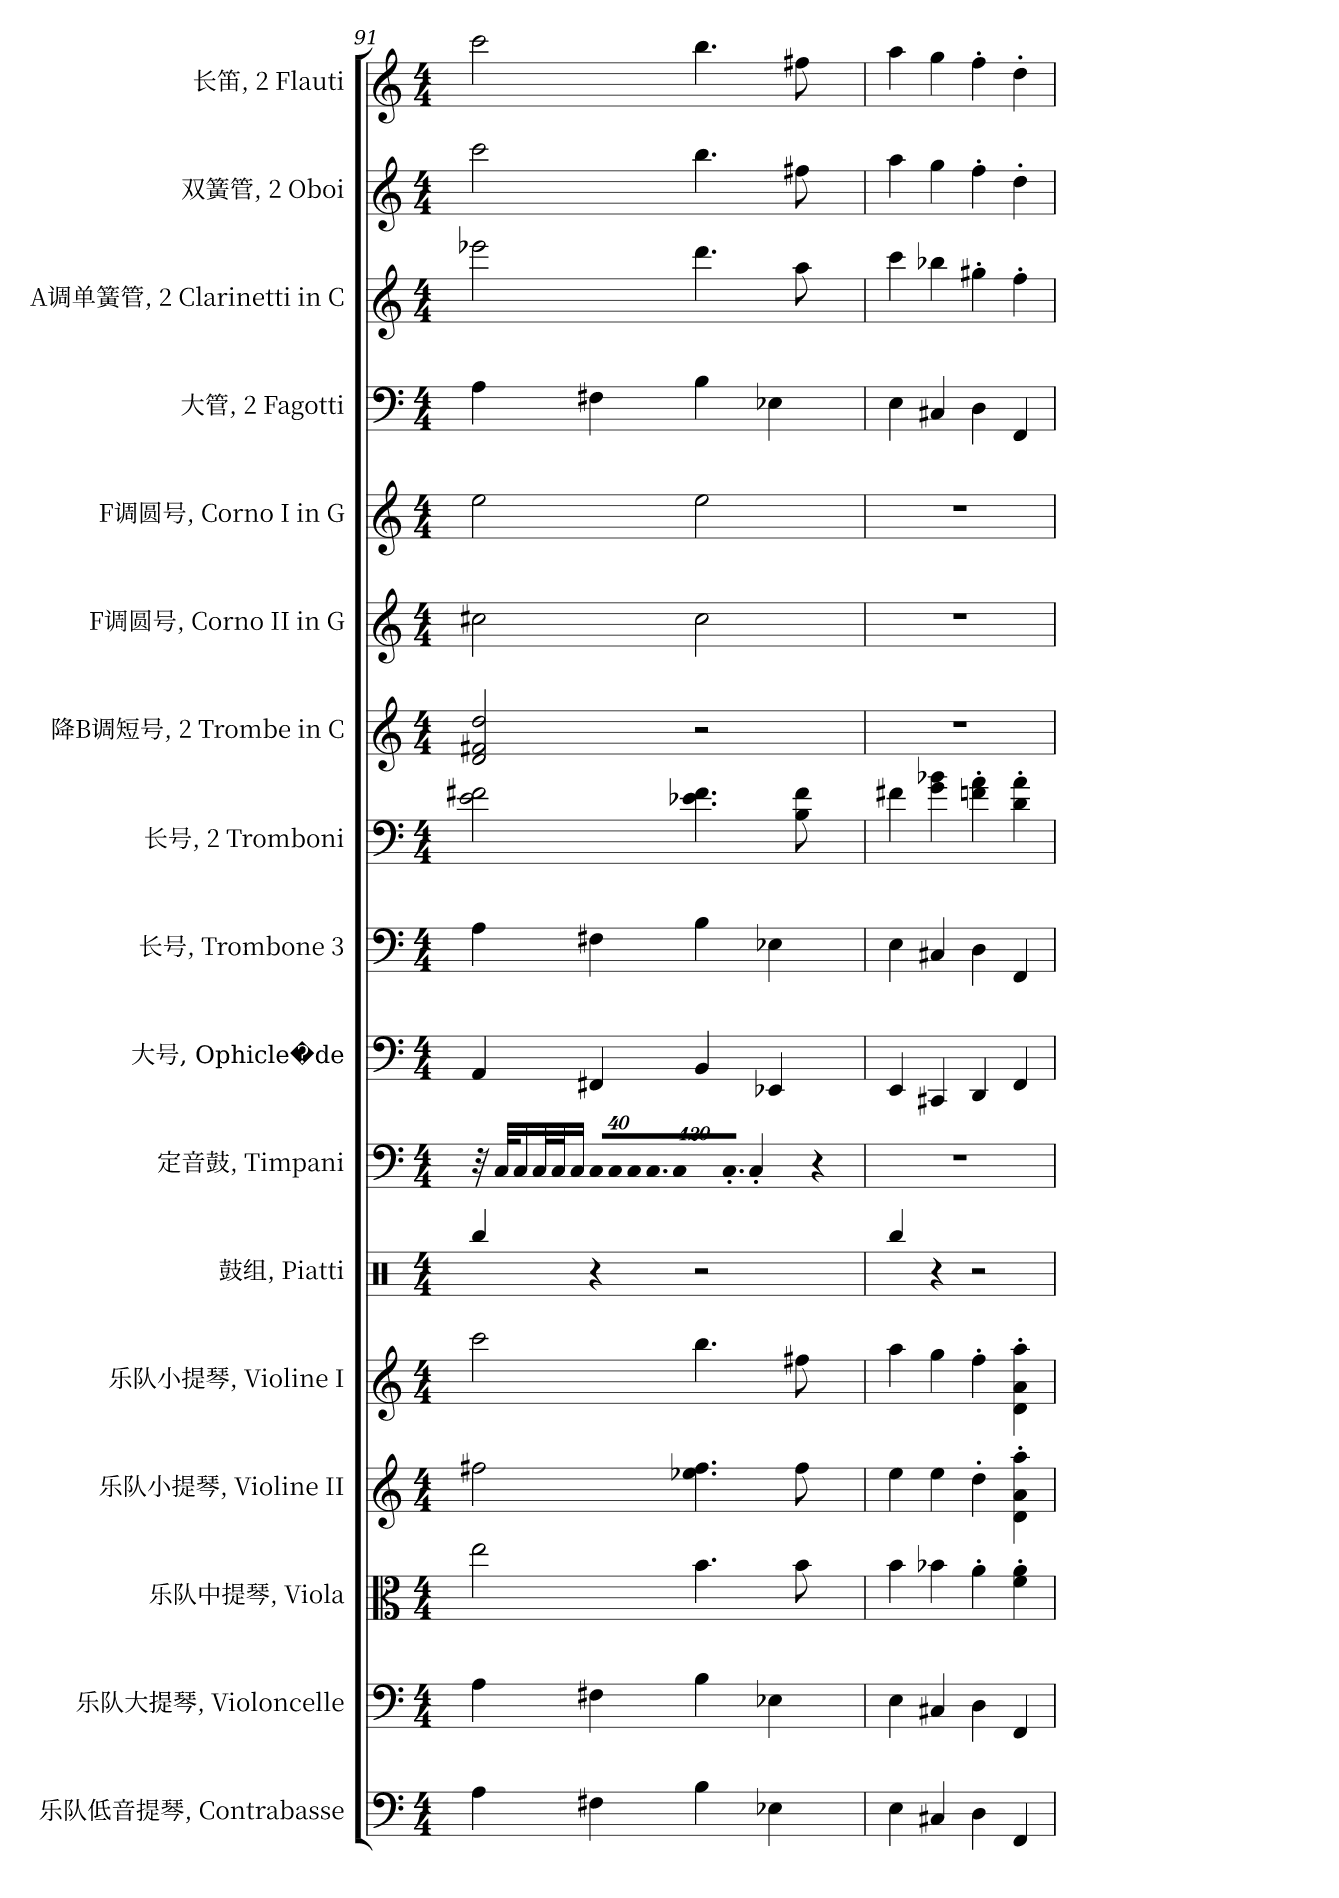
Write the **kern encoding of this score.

**kern	**kern	**kern	**kern	**kern	**kern	**kern	**kern	**kern	**kern	**kern	**kern	**kern	**kern	**kern	**kern	**kern
*part17	*part16	*part15	*part14	*part13	*part12	*part11	*part10	*part9	*part8	*part7	*part6	*part5	*part4	*part3	*part2	*part1
*staff17	*staff16	*staff15	*staff14	*staff13	*staff12	*staff11	*staff10	*staff9	*staff8	*staff7	*staff6	*staff5	*staff4	*staff3	*staff2	*staff1
*I"乐队低音提琴, Contrabasse	*I"乐队大提琴, Violoncelle	*I"乐队中提琴, Viola	*I"乐队小提琴, Violine II	*I"乐队小提琴, Violine I	*I"鼓组, Piatti	*I"定音鼓, Timpani	*I"大号, Ophicle�de	*I"长号, Trombone 3	*I"长号, 2 Tromboni	*I"降B调短号, 2 Trombe in C	*I"F调圆号, Corno II in G	*I"F调圆号, Corno I in G	*I"大管, 2 Fagotti	*I"A调单簧管, 2 Clarinetti in C	*I"双簧管, 2 Oboi	*I"长笛, 2 Flauti
*I'Cbs.	*	*	*	*	*	*I'Timp.	*	*I'Tbn.	*I'Tbn.	*	*	*	*	*I'A Cl.	*I'Ob.	*I'Fl.
*clefF4	*clefF4	*clefC3	*clefG2	*clefG2	*clefX	*clefF4	*clefF4	*clefF4	*clefF4	*clefG2	*clefG2	*clefG2	*clefF4	*clefG2	*clefG2	*clefG2
*ITrd7c12	*	*	*	*	*	*	*	*	*	*ITrd1c2	*ITrd4c7	*ITrd4c7	*	*ITrd2c3	*	*
*k[]	*k[]	*k[]	*k[]	*k[]	*k[]	*k[]	*k[]	*k[]	*k[]	*k[b-e-]	*k[b-]	*k[b-]	*k[]	*k[f#c#g#]	*k[]	*k[]
*M4/4	*M4/4	*M4/4	*M4/4	*M4/4	*M4/4	*M4/4	*M4/4	*M4/4	*M4/4	*M4/4	*M4/4	*M4/4	*M4/4	*M4/4	*M4/4	*M4/4
*MM163	*MM163	*MM163	*MM163	*MM163	*MM163	*MM163	*MM163	*MM163	*MM163	*MM163	*MM163	*MM163	*MM163	*MM163	*MM163	*MM163
=91	=91	=91	=91	=91	=91	=91	=91	=91	=91	=91	=91	=91	=91	=91	=91	=91
4AA\	4A\	2ee\	2ff#X\	2ccc\	4Rbb/	32r	4AA/	4A\	2e\ 2f#X\	2c/ 2en/ 2cc/	2f#X\	2a\	4A\	2cccn\	2ccc\	2ccc\
.	.	.	.	.	.	32C/KLL	.	.	.	.	.	.	.	.	.	.
.	.	.	.	.	.	16C/	.	.	.	.	.	.	.	.	.	.
.	.	.	.	.	.	32C/L	.	.	.	.	.	.	.	.	.	.
.	.	.	.	.	.	32C/J	.	.	.	.	.	.	.	.	.	.
.	.	.	.	.	.	16C/JJ	.	.	.	.	.	.	.	.	.	.
*	*	*	*	*	*	*Xbrackettup	*	*	*	*	*	*	*	*	*	*
!	!	!	!	!	!	!LO:N:vis=32	!	!	!	!	!	!	!	!	!	!
4FF#X\	4F#X\	.	.	.	4r	640%23C/LLL	4FF#X/	4F#X\	.	.	.	.	4F#X\	.	.	.
!	!	!	!	!	!	!LO:N:vis=32	!	!	!	!	!	!	!	!	!	!
.	.	.	.	.	.	640%23C/	.	.	.	.	.	.	.	.	.	.
!	!	!	!	!	!	!LO:N:vis=32	!	!	!	!	!	!	!	!	!	!
.	.	.	.	.	.	640%23C/	.	.	.	.	.	.	.	.	.	.
!	!	!	!	!	!	!LO:N:vis=32.	!	!	!	!	!	!	!	!	!	!
.	.	.	.	.	.	1920%103C/	.	.	.	.	.	.	.	.	.	.
!	!	!	!	!	!	!LO:N:vis=32	!	!	!	!	!	!	!	!	!	!
.	.	.	.	.	.	640%23C/	.	.	.	.	.	.	.	.	.	.
!	!	!	!	!	!	!LO:N:vis=32.	!	!	!	!	!	!	!	!	!	!
.	.	.	.	.	.	1920%103C'/JJJ	.	.	.	.	.	.	.	.	.	.
*	*	*	*	*	*	*	*	*	*	*	*	*	*	*	*	*MM164
4BB\	4B\	4.b\	4.ee-X\ 4.ff#\	4.bb\	2r	.	4BB/	4B\	4.e-X\ 4.f#\	2r	2f#\	2a\	4B\	4.bb\	4.bb\	4.bb\
.	.	.	.	.	.	4C'/	.	.	.	.	.	.	.	.	.	.
4EE-X\	4E-X\	.	.	.	.	.	4EE-X/	4E-X\	.	.	.	.	4E-X\	.	.	.
.	.	.	.	.	.	4r	.	.	.	.	.	.	.	.	.	.
.	.	8b\	8ff#\	8ff#X\	.	.	.	.	8B\ 8f#\	.	.	.	.	8ff#\	8ff#X\	8ff#X\
960ryy	960ryy	960ryy	960ryy	960ryy	960ryy	.	960ryy	960ryy	960ryy	960ryy	960ryy	960ryy	960ryy	960ryy	960ryy	960ryy
!!LO:PB:g=z
=92	=92	=92	=92	=92	=92	=92	=92	=92	=92	=92	=92	=92	=92	=92	=92	=92
*	*	*	*	*	*	*	*	*	*	*	*	*	*	*	*	*MM162
4EE\	4E\	4b\	4ee\	4aa\	4Rbb/	1r	4EE/	4E\	4f#X\	1r	1r	1r	4E\	4aa\	4aa\	4aa\
*	*	*	*	*	*	*	*	*	*	*	*	*	*	*	*	*MM171
4CC#X/	4C#X/	4b-X\	4ee\	4gg\	4r	.	4CC#X/	4C#X/	4g\ 4b-X\	.	.	.	4C#X/	4ggn\	4gg\	4gg\
*	*	*	*	*	*	*	*	*	*	*	*	*	*	*	*	*MM164
4DD\	4D\	4a'\	4dd'\	4ff'\	2r	.	4DD/	4D\	4fn\' 4a\'	.	.	.	4D\	4ee#X'\	4ff'\	4ff'\
*	*	*	*	*	*	*	*	*	*	*	*	*	*	*	*	*MM171
4FFF/	4FF/	4f\' 4a\'	4d\' 4a\' 4aa\'	4d\' 4a\' 4aa\'	.	.	4FF/	4FF/	4d\' 4a\'	.	.	.	4FF/	4dd'\	4dd'\	4dd'\
=	=	=	=	=	=	=	=	=	=	=	=	=	=	=	=	=
*-	*-	*-	*-	*-	*-	*-	*-	*-	*-	*-	*-	*-	*-	*-	*-	*-
